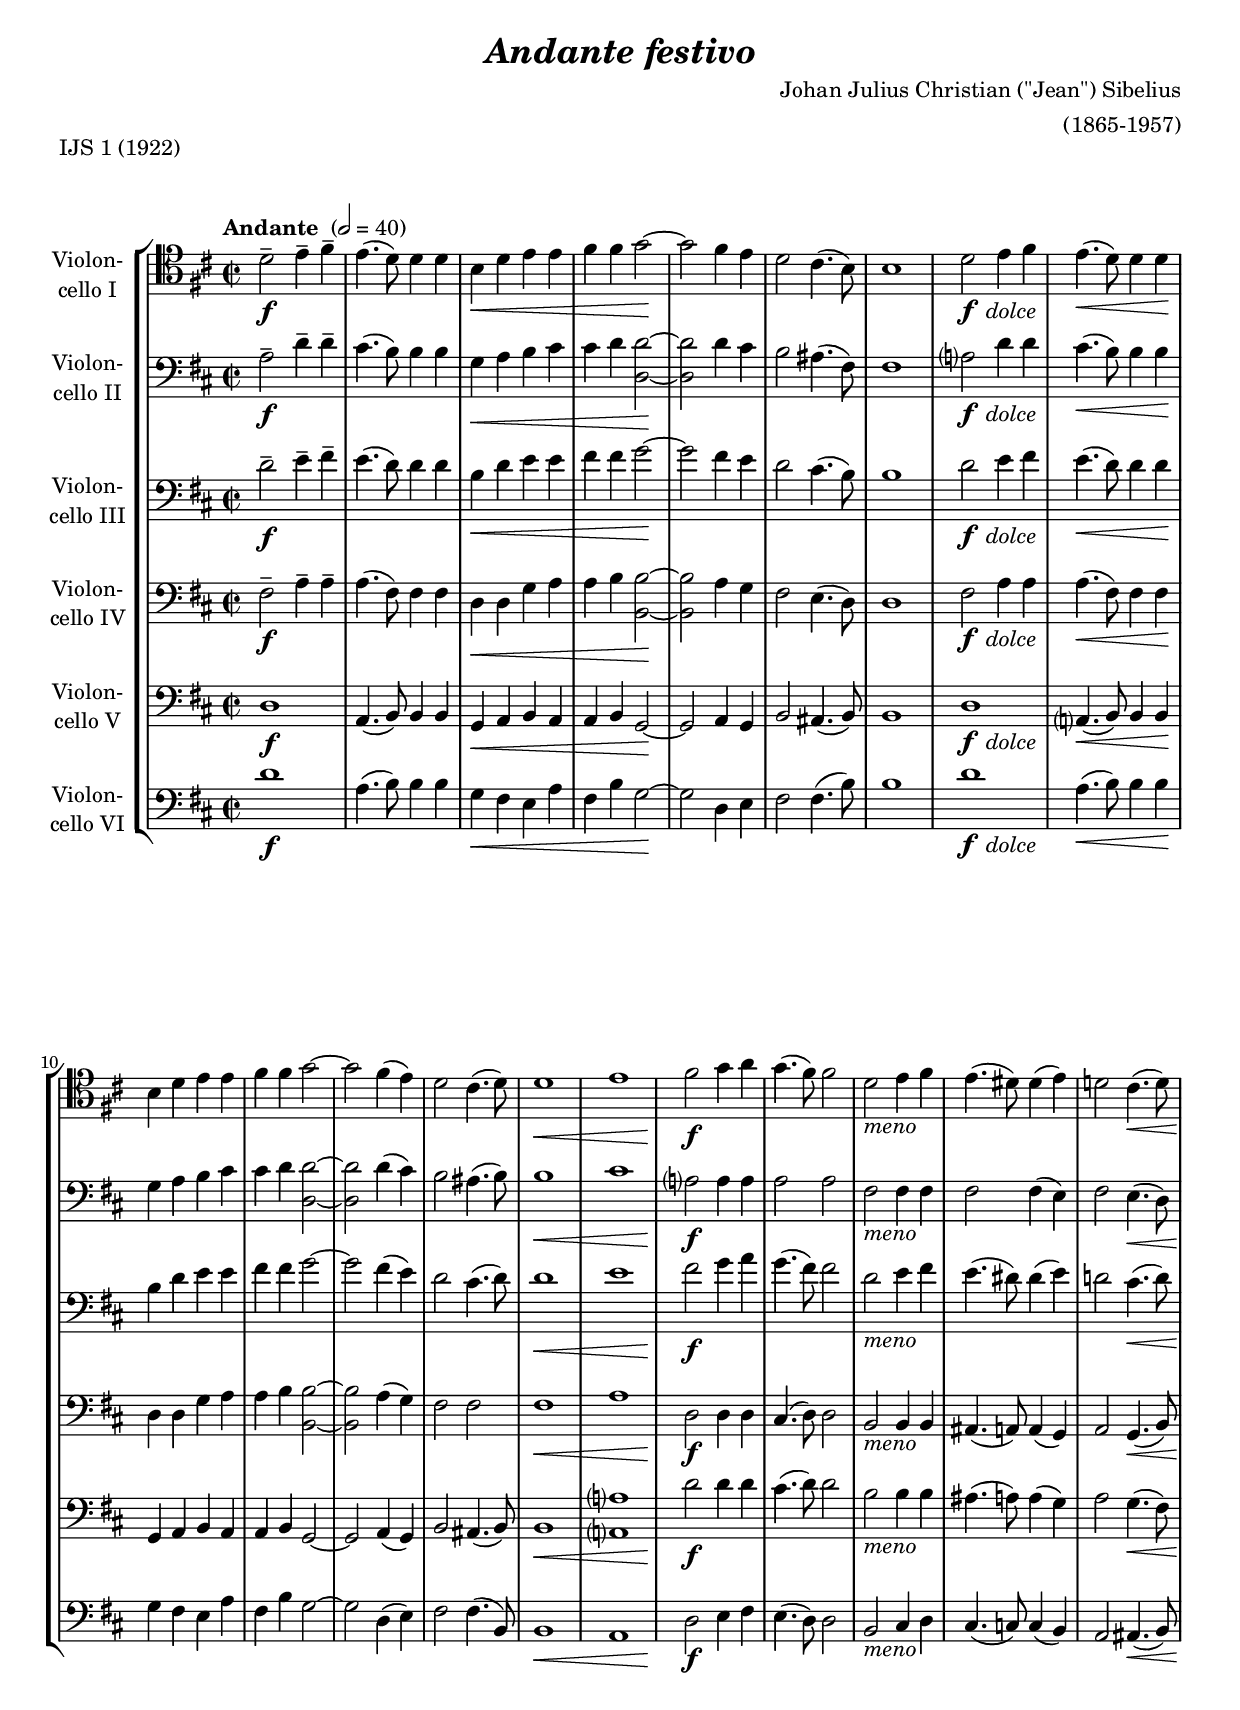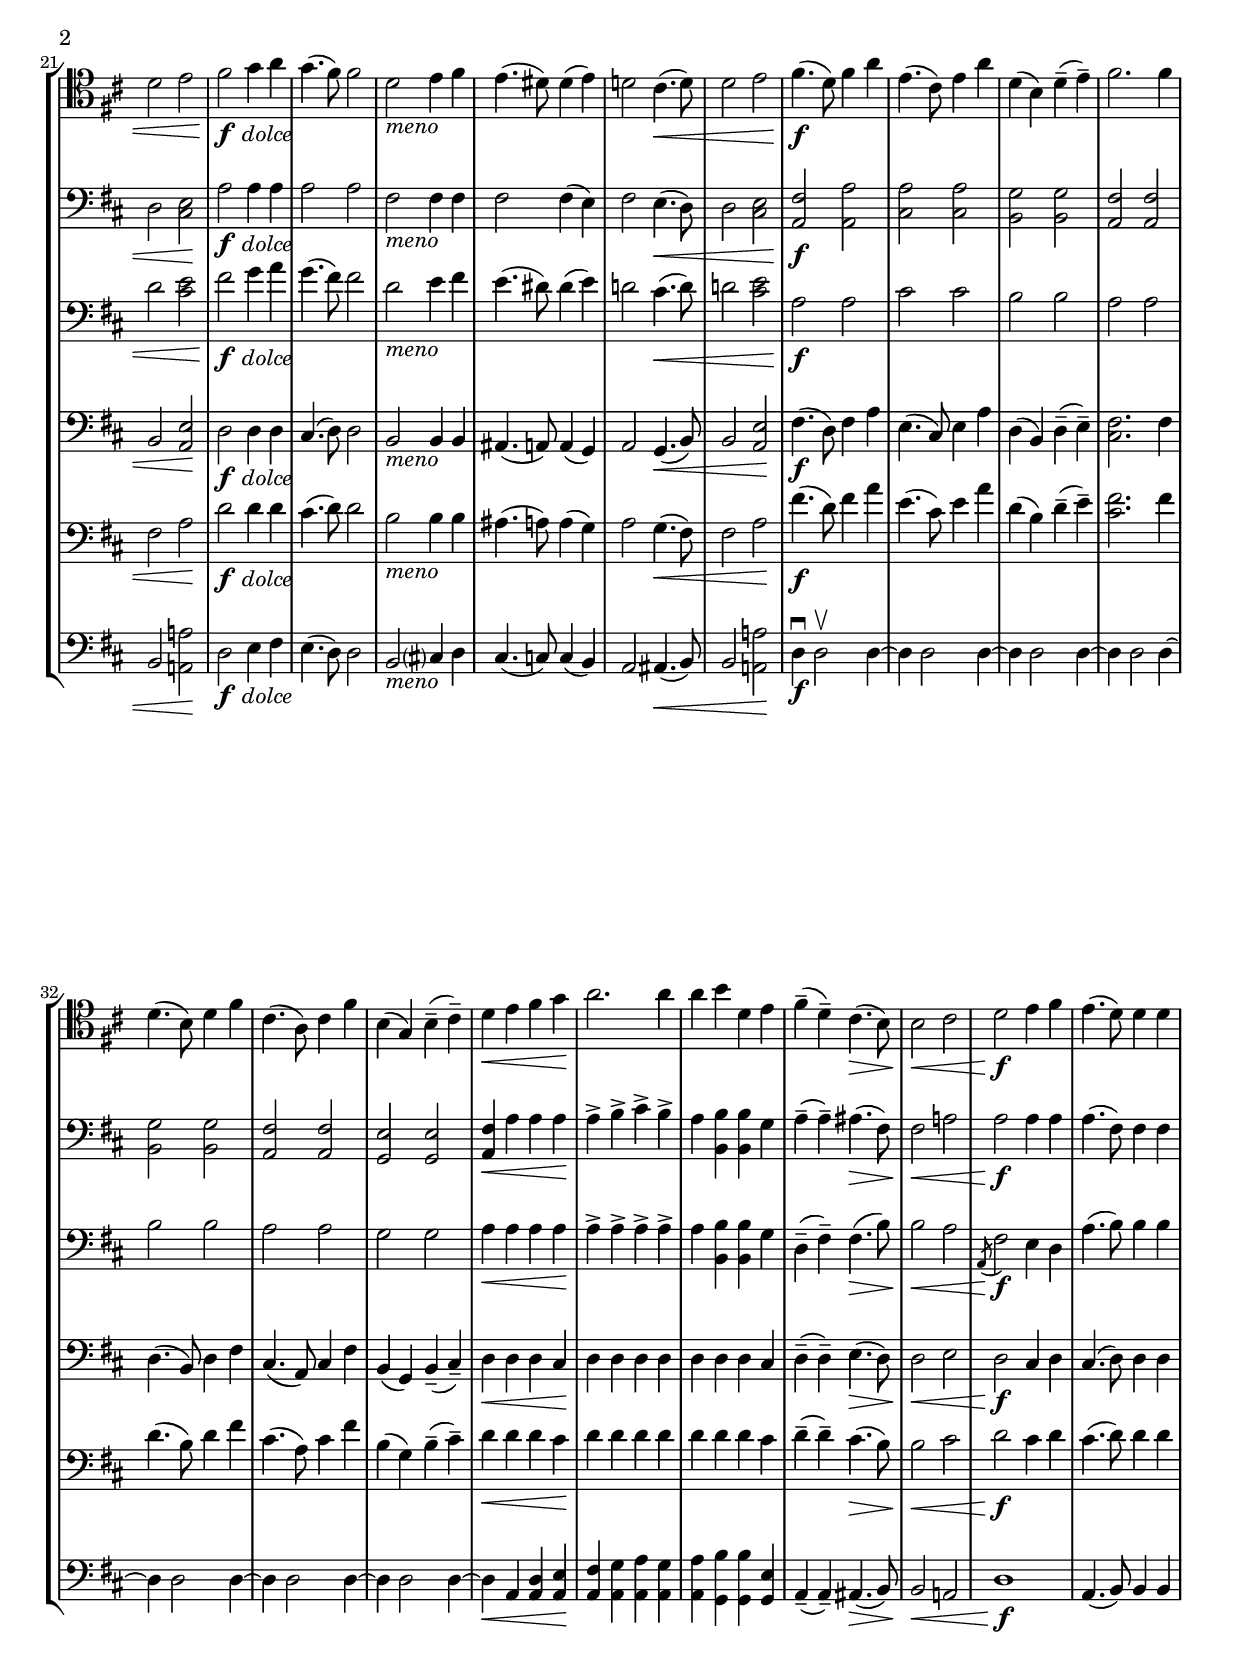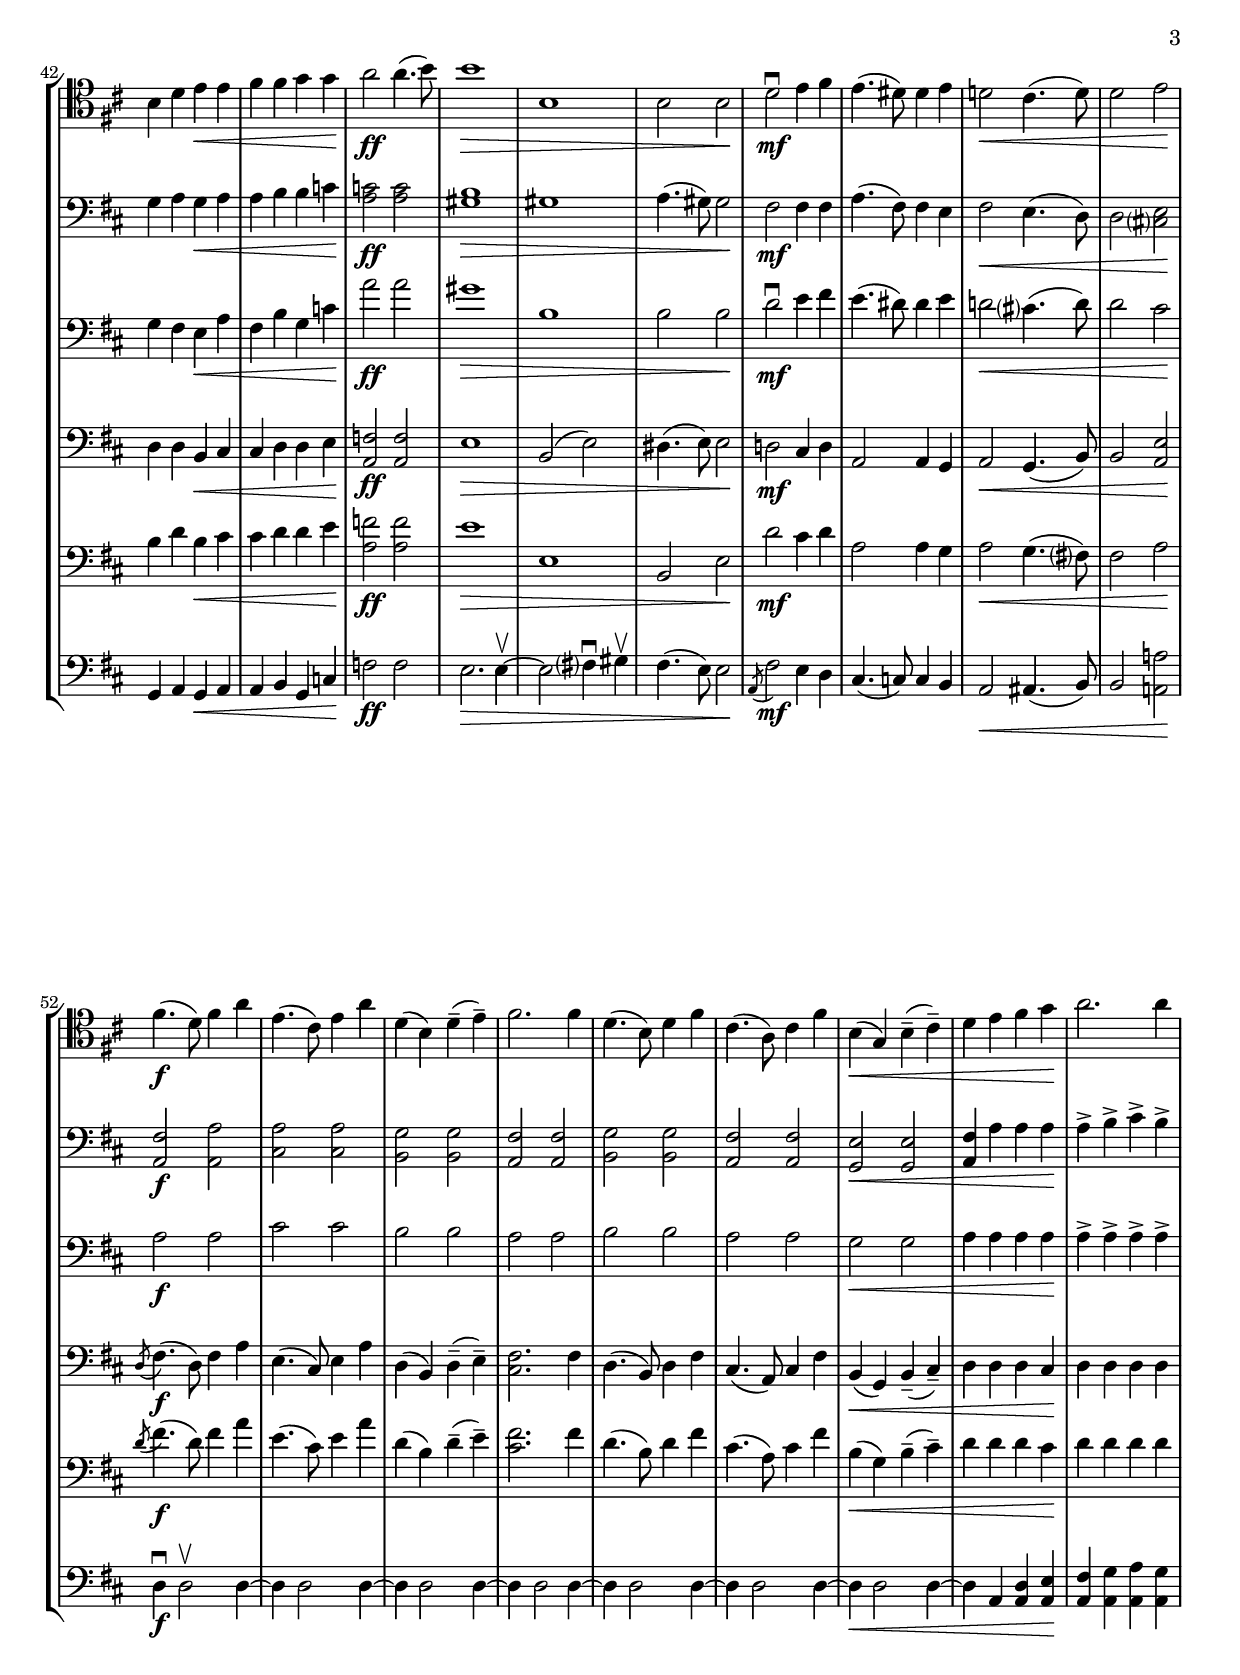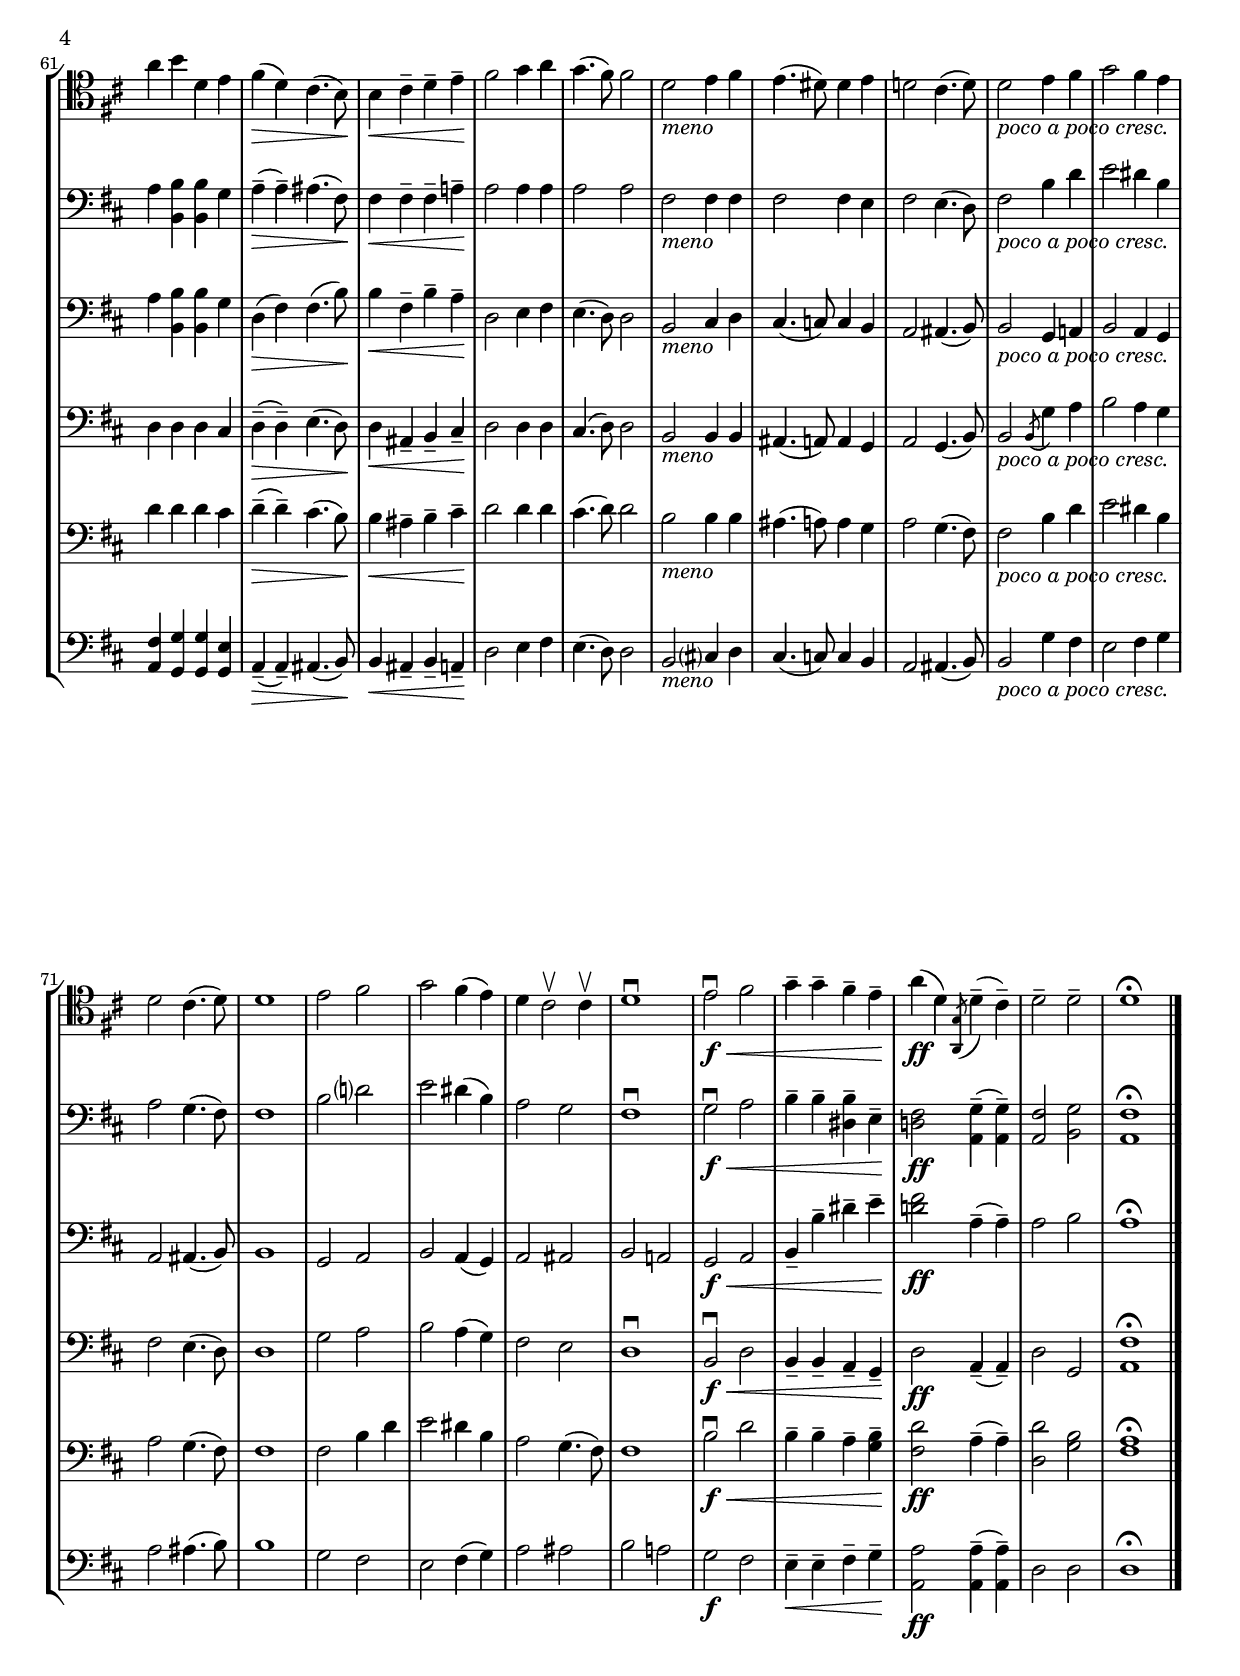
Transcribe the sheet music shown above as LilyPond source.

\version "2.18.2"
\include "deutsch.ly"
  
#(set-global-staff-size 19)

\header {
  title     = \markup \bold \italic "Andante festivo"
  composer  = "Johan Julius Christian (\"Jean\") Sibelius"
  arranger  = "(1865-1957)"
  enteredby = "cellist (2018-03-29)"
  piece     = "IJS 1 (1922)"
}

voiceconsts = {
  \key g \major
  \time 2/2
  \clef "bass"
%  \numericTimeSignature
  \compressFullBarRests
  % Set default beaming for all staves
% \set Timing.beamExceptions = #'()
% \set Timing.baseMoment     = #(ly:make-moment 1 4)
% \set Timing.beatStructure  = #'(1 1 1)
  \tempo "Andante " 2=40
}

micl = "clarinet"
mifl = "flute"
miob = "oboe"
mifh = "french horn"
misx = "tenor sax"
mist = "string ensemble 1"
miba = "cello"

fdol = \markup { \dynamic f \italic " dolce" }
meno = \markup \italic "meno"
papc = \markup \italic "poco a poco cresc."

va = \relative c' {
  \voiceconsts
  \clef "tenor"
  
  g2--\f a4-- h--
  a4.( g8) g4 g
  e\< g a a
  h h c2~\!
  c h4 a
  g2 fis4.( e8)
  e1
  g2_\fdol a4 h
  a4.(\< g8) g4 g\!
  
  e g a a
  h h c2~
  c h4( a)
  g2 fis4.( g8)
  g1\<
  a
  h2\!\f c4 d
  c4.( h8) h2
  g_\meno a4 h

  a4.( gis8) gis4( a)
  g!2 fis4.(\< g8)
  g2 a
  h\!_\fdol c4 d
  c4.( h8) h2
  g_\meno a4 h
  a4.( gis8) gis4( a)
  g!2 fis4.(\< g8)
  g2 a

  h4.(\!\f g8) h4 d
  a4.( fis8) a4 d
  g,( e) g(-- a)--
  h2. h4
  g4.( e8) g4 h
  fis4.( d8) fis4 h
  e,( c) e(-- fis)--
  g\< a h c\!

  d2. d4
  d e g, a
  h(-- g)-- fis4.(\> e8)
  e2\!\< fis
  g\!\f a4 h
  a4.( g8) g4 g
  e g a\< a
  h h c c\!

  d2\ff d4.( e8)
  e1\>
  e,
  e2 e\!
  g\downbow\mf a4 h
  a4.( gis8) gis4 a
  g!2\< fis4.( g8)
  g2 a\!
  h4.(\f g8) h4 d

  a4.( fis8) a4 d
  g,( e) g(-- a)--
  h2. h4
  g4.( e8) g4 h
  fis4.( d8) fis4 h
  e,(\< c) e(-- fis)--
  g a h c\!
  d2. d4

  d e g, a
  h(\> g) fis4.( e8)\!
  e4\< fis-- g-- a--\!
  h2 c4 d
  c4.( h8) h2
  g_\meno a4 h
  a4.( gis8) gis4 a

  g!2 fis4.( g8)
  g2_\papc a4 h
  c2 h4 a
  g2 fis4.( g8)
  g1
  a2 h
  c h4( a)
  g fis2\upbow fis4\upbow
  g1\downbow
  a2\downbow\f\< h

  c4-- c-- h-- a--\!
  d(\ff g,) \acciaccatura <d, c'>8 g'4(-- fis)--
  g2-- g--
  g1\fermata \bar "|."
}

vb = \relative c {
  \voiceconsts

  d2--\f g4-- g--
  fis4.( e8) e4 e
  c\< d e fis
  fis g <g, g'>2~\!
  <g g'> g'4 fis
  e2 dis4.( h8)
  h1
  d?2_\fdol g4 g
  
  fis4.(\< e8) e4 e\!
  c d e fis
  fis g <g, g'>2~
  <g g'> g'4( fis)
  e2 dis4.( e8)
  e1\<
  fis
  d?2\!\f d4 d
  d2 d

  h_\meno h4 h
  h2 h4( a)
  h2 a4.(\< g8)
  g2 <fis a>\!
  d'_\fdol d4 d
  d2 d
  h_\meno h4 h
  h2 h4( a)

  h2 a4.(\< g8)
  g2 <fis a>
  <d h'>\!\f <d d'>
  <fis d'> <fis d'>
  <e c'> <e c'>
  <d h'> <d h'>
  <e c'> <e c'>
  <d h'> <d h'>
  <c a'> <c a'>

  <d h'>4\< d' d d\!
  d-> e-> fis-> e->
  d <e, e'> <e e'> c'
  d(-- d)-- dis4.(\> h8)
  h2\!\< d!
  d\!\f d4 d
  d4.( h8) h4 h

  c d c\< d
  d e e f\!
  <d f>2\ff <d f>
  <cis e>1\>
  cis
  d4.( cis8) cis2\!
  h\mf h4 h
  d4.( h8) h4 a

  h2\< a4.( g8)
  g2 <fis? a>\!
  <d h'>\f <d d'>
  <fis d'> <fis d'>
  <e c'> <e c'>
  <d h'> <d h'>
  <e c'> <e c'>
  <d h'> <d h'>
  <c a'>\< <c a'>

  <d h'>4 d' d d\!
  d-> e-> fis-> e->
  d <e, e'> <e e'> c'
  d(--\> d)-- dis4.( h8)\!
  h4\< h-- h-- d!--\!
  d2 d4 d
  d2 d

  h_\meno h4 h
  h2 h4 a
  h2 a4.( g8)
  h2_\papc e4 g
  a2 gis4 e
  d2 c4.( h8)
  h1
  e2 g?

  a gis4( e)
  d2 c
  h1\downbow
  c2\downbow\f\< d
  e4-- e-- <gis, e'>-- a--\!
  <g! h>2\ff <d c'>4(-- <d c'>)--
  <d h'>2 <e c'>
  <d h'>1\fermata \bar "|."
}

vc = \relative c' {
  \voiceconsts

  g2--\f a4-- h--
  a4.( g8) g4 g
  e\< g a a
  h h c2~\!
  c h4 a
  g2 fis4.( e8)
  e1
  g2_\fdol a4 h
  
  a4.(\< g8) g4 g\!
  e g a a
  h h c2~
  c h4( a)
  g2 fis4.( g8)
  g1\<
  a
  h2\!\f c4 d
  c4.( h8) h2

  g_\meno a4 h
  a4.( gis8) gis4( a)
  g!2 fis4.(\< g8)
  g2 <fis a>
  h\!_\fdol c4 d
  c4.( h8) h2
  g_\meno a4 h
  a4.( gis8) gis4( a)

  g!2 fis4.(\< g8)
  g!2 <fis a>
  d\!\f d
  fis fis
  e e
  d d
  e e
  d d
  c c
  d4\< d d d\!

  d-> d-> d-> d->
  d <e, e'> <e e'> c'
  g(-- h)-- h4.(\> e8)
  e2\!\< d
  \acciaccatura d,8 h'2\!\f a4 g
  d'4.( e8) e4 e
  c h a\< d

  h e c f\!
  d'2\ff d
  cis1\>
  e,
  e2 e\!
  g\downbow\mf a4 h
  a4.( gis8) gis4 a
  g!2\< fis?4.( g8)
  g2 fis\!

  d\f d
  fis fis
  e e
  d d
  e e
  d d
  c\< c
  d4 d d d\!
  d-> d-> d-> d->

  d <e, e'> <e e'> c'
  g(\> h) h4.( e8)\!
  e4\< h-- e-- d--\!
  g,2 a4 h
  a4.( g8) g2
  e_\meno fis4 g
  fis4.( f8) f4 e

  d2 dis4.( e8)
  e2_\papc c4 d!
  e2 d4 c
  d2 dis4.( e8)
  e1
  c2 d
  e d4( c)

  d2 dis
  e d!
  c\f\< d
  e4-- e'-- gis-- a--\!
  <g! h>2\ff d4(-- d)--
  d2 e
  d1\fermata \bar "|."
}

vd = \relative c {
  \voiceconsts

  h2--\f d4-- d--
  d4.( h8) h4 h
  g\< g c d
  d e <e, e'>2~\!
  <e e'> d'4 c
  h2 a4.( g8)
  g1
  h2_\fdol d4 d
  
  d4.(\< h8) h4 h\!
  g g c d
  d e <e, e'>2~
  <e e'> d'4( c)
  h2 h
  h1\<
  d
  g,2\!\f g4 g
  fis4.( g8) g2

  e_\meno e4 e
  dis4.( d8) d4( c)
  d2 c4.(\< e8)
  e2 <d a'>\!
  g_\fdol g4 g
  fis4.( g8) g2
  e_\meno e4 e

  dis4.( d8) d4( c)
  d2 c4.(\< e8)
  e2 <d a'>\!
  h'4.(\f g8) h4 d
  a4.( fis8) a4 d
  g,( e) g(-- a)--
  <fis h>2. h4

  g4.( e8) g4 h
  fis4.( d8) fis4 h
  e,( c) e(-- fis)--
  g\< g g fis\!
  g g g g
  g g g fis
  g(-- g)-- a4.(\> g8)

  g2\!\< a
  g\!\f fis4 g
  fis4.( g8) g4 g
  g g e\< fis
  fis g g a\!
  <d, b'>2\ff <d b'>
  a'1\>
  e2( a)
  gis4.( a8) a2\!

  g!\mf fis4 g
  d2 d4 c

  d2\< c4.( e8)
  e2 <d a'>\!
  \acciaccatura g8 h4.(\f g8) h4 d
  a4.( fis8) a4 d
  g,( e) g(-- a)--
  <fis h>2. h4
  g4.( e8) g4 h

  fis4.( d8) fis4 h
  e,(\< c) e(-- fis)--
  g g g fis\!
  g g g g
  g g g fis
  g(--\> g)-- a4.( g8)\!
  g4\< dis-- e-- fis--\!

  g2 g4 g
  fis4.( g8) g2
  e_\meno e4 e
  dis4.( d8) d4 c
  d2 c4.( e8)
  e2_\papc \acciaccatura e8 c'4 d
  e2 d4 c

  h2 a4.( g8)
  g1
  c2 d
  e d4( c)
  h2 a
  g1\downbow
  e2\downbow\f\< g
  e4-- e-- d-- c--\!
  g'2\ff d4(-- d)--
  g2 c,

  <d h'>1\fermata \bar "|."
}

ve = \relative c {
  \voiceconsts

  g1\f
  d4.( e8) e4 e
  c\< d e d
  d e c2~\!
  c d4 c
  e2 dis4.( e8)
  e1
  g_\fdol
  
  d?4.(\< e8) e4 e\!
  c d e d
  d e c2~
  c d4( c)
  e2 dis4.( e8)
  e1\<
  <d? d'?>
  g'2\!\f g4 g

  fis4.( g8) g2
  e_\meno e4 e
  dis4.( d8) d4( c)
  d2 c4.(\< h8)
  h2 d\!
  g_\fdol g4 g
  fis4.( g8) g2
  e_\meno e4 e

  dis4.( d8) d4( c)
  d2 c4.(\< h8)
  h2 d\!
  h'4.(\f g8) h4 d
  a4.( fis8) a4 d
  g,( e) g(-- a)--
  <fis h>2. h4
  g4.( e8) g4 h

  fis4.( d8) fis4 h
  e,( c) e(-- fis)--
  g\< g g fis\!
  g g g g
  g g g fis
  g(-- g)-- fis4.(\> e8)
  e2\!\< fis
  g\!\f fis4 g

  fis4.( g8) g4 g
  e g e\< fis
  fis g g a\!
  <d, b'>2\ff <d b'>
  a'1\>
  a,
  e2 a\!
  g'\mf fis4 g
  d2 d4 c
  d2\< c4.( h?8)

  h2 d\!
  \acciaccatura g8 h4.(\f g8) h4 d
  a4.( fis8) a4 d
  g,( e) g(-- a)--
  <fis h>2. h4
  g4.( e8) g4 h
  fis4.( d8) fis4 h
  e,(\< c) e(-- fis)--

  g g g fis\!
  g g g g
  g g g fis
  g(--\> g)-- fis4.( e8)\!
  e4\< dis-- e-- fis--\!
  g2 g4 g
  fis4.( g8) g2
  e_\meno e4 e

  dis4.( d8) d4 c
  d2 c4.( h8)
  h2_\papc e4 g
  a2 gis4 e
  d2 c4.( h8)
  h1
  h2 e4 g
  a2 gis4 e

  d2 c4.( h8)
  h1
  e2\downbow\f\< g
  e4-- e-- d-- <c e>--\!
  <h g'>2\ff d4(-- d)--
  <g, g'>2 <c e>
  <h d>1\fermata \bar "|."
}

vf = \relative c' {
  \voiceconsts

  g1\f
  d4.( e8) e4 e
  c\< h a d
  h e c2~\!
  c g4 a
  h2 h4.( e8)
  e1
  g_\fdol
  d4.(\< e8) e4 e\!
  
  c h a d
  h e c2~
  c g4( a)
  h2 h4.( e,8)
  e1\<
  d
  g2\!\f a4 h
  a4.( g8) g2
  e_\meno fis4 g

  fis4.( f8) f4( e)
  d2 dis4.(\< e8)
  e2 <d! d'!>\!
  g_\fdol a4 h
  a4.( g8) g2
  e_\meno fis?4 g
  fis4.( f8) f4( e)

  d2 dis4.(\< e8)
  e2 <d! d'!>\!
  g4\downbow\f g2\upbow g4~
  g g2 g4~
  g g2 g4~
  g g2 g4~
  g g2 g4~
  g g2 g4~
  g g2 g4~

  g\< d <d g> <d a'>\!
  <d h'> <d c'> <d d'> <d c'>
  <d d'> <c e'> <c e'> <c a'>
  d(-- d)-- dis4.(\> e8)
  e2\!\< d!
  g1\!\f
  d4.( e8) e4 e

  c d c\< d
  d e c f\!
  b2\ff b
  a2.\> a4~\upbow
  a2 h?4\downbow cis\upbow
  h4.( a8) a2\!
  \acciaccatura d,8 h'2\mf a4 g
  fis4.( f8) f4 e

  d2\< dis4.( e8)
  e2 <d! d'!>\!
  g4\downbow\f g2\upbow g4~
  g g2 g4~
  g g2 g4~
  g g2 g4~
  g g2 g4~
  g g2 g4~

  g\< g2 g4~
  g d <d g> <d a'>\!
  <d h'> <d c'> <d d'> <d c'>
  <d h'> <c c'> <c c'> <c a'>
  d(--\> d)-- dis4.( e8)\!
  e4\< dis-- e-- d--\!
  g2 a4 h

  a4.( g8) g2
  e_\meno fis?4 g
  fis4.( f8) f4 e
  d2 dis4.( e8)
  e2_\papc c'4 h
  a2 h4 c
  d2 dis4.( e8)
  e1

  c2 h
  a h4( c)
  d2 dis
  e d!
  c\f h
  a4--\< a-- h-- c--\!
  <d, d'>2\ff <d d'>4(-- <d d'>)--
  g2 g
  g1\fermata \bar "|."
}


music = \new StaffGroup <<
      \new Staff {
	\set Staff.midiInstrument = \miba
	\set Staff.instrumentName = \markup \center-column { "Violon-" "cello I" }
	\transpose g d' { \va }
      }

      \new Staff {
	\set Staff.midiInstrument = \miba
	\set Staff.instrumentName = \markup \center-column { "Violon-" "cello II" }
	\transpose g d' { \vb }
      }

      \new Staff {
	\set Staff.midiInstrument = \miba
	\set Staff.instrumentName = \markup \center-column { "Violon-" "cello III" }
	\transpose g d' { \vc }
      }

      \new Staff {
	\set Staff.midiInstrument = \miba
	\set Staff.instrumentName = \markup \center-column { "Violon-" "cello IV" }
	\transpose g d' { \vd }
      }

      \new Staff {
	\set Staff.midiInstrument = \miba
	\set Staff.instrumentName = \markup \center-column { "Violon-" "cello V" }
	\transpose g d' { \ve }
      }

      \new Staff {
	\set Staff.midiInstrument = \miba
	\set Staff.instrumentName = \markup \center-column { "Violon-" "cello VI" }
	\transpose g d' { \vf }
      }
>>

\book {
  \score {
    \music
    \layout {}
  }

  \score {
    \unfoldRepeats \music

    \midi {
      \context {
        \Score
      }
    }
  }
}
